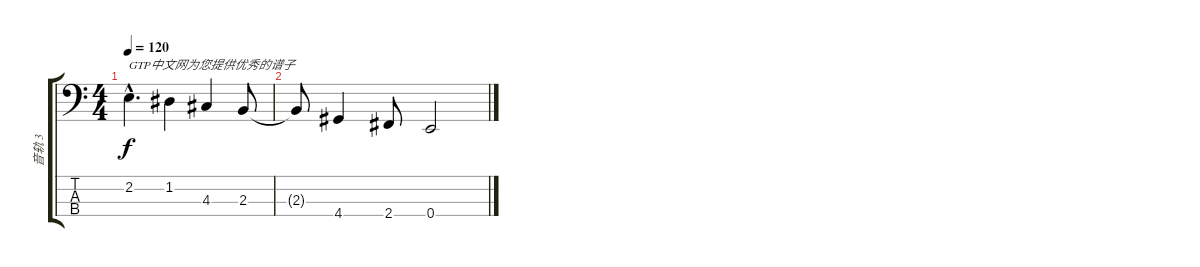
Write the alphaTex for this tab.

\track ("音轨 3" "音轨 3") {instrument electricbassfinger}
\staff {score tabs}
\tuning (G2 D2 A1 E1) {hide}
\ts (4 4)
\tempo 120
\clef f4
\ks c
2.2{hac}.4{d txt "GTP中文网为您提供优秀的谱子" dy f} 1.2.4 4.3.4 2.3.8 |
2.3{t}.8 4.4.4 2.4.8 0.4.2
